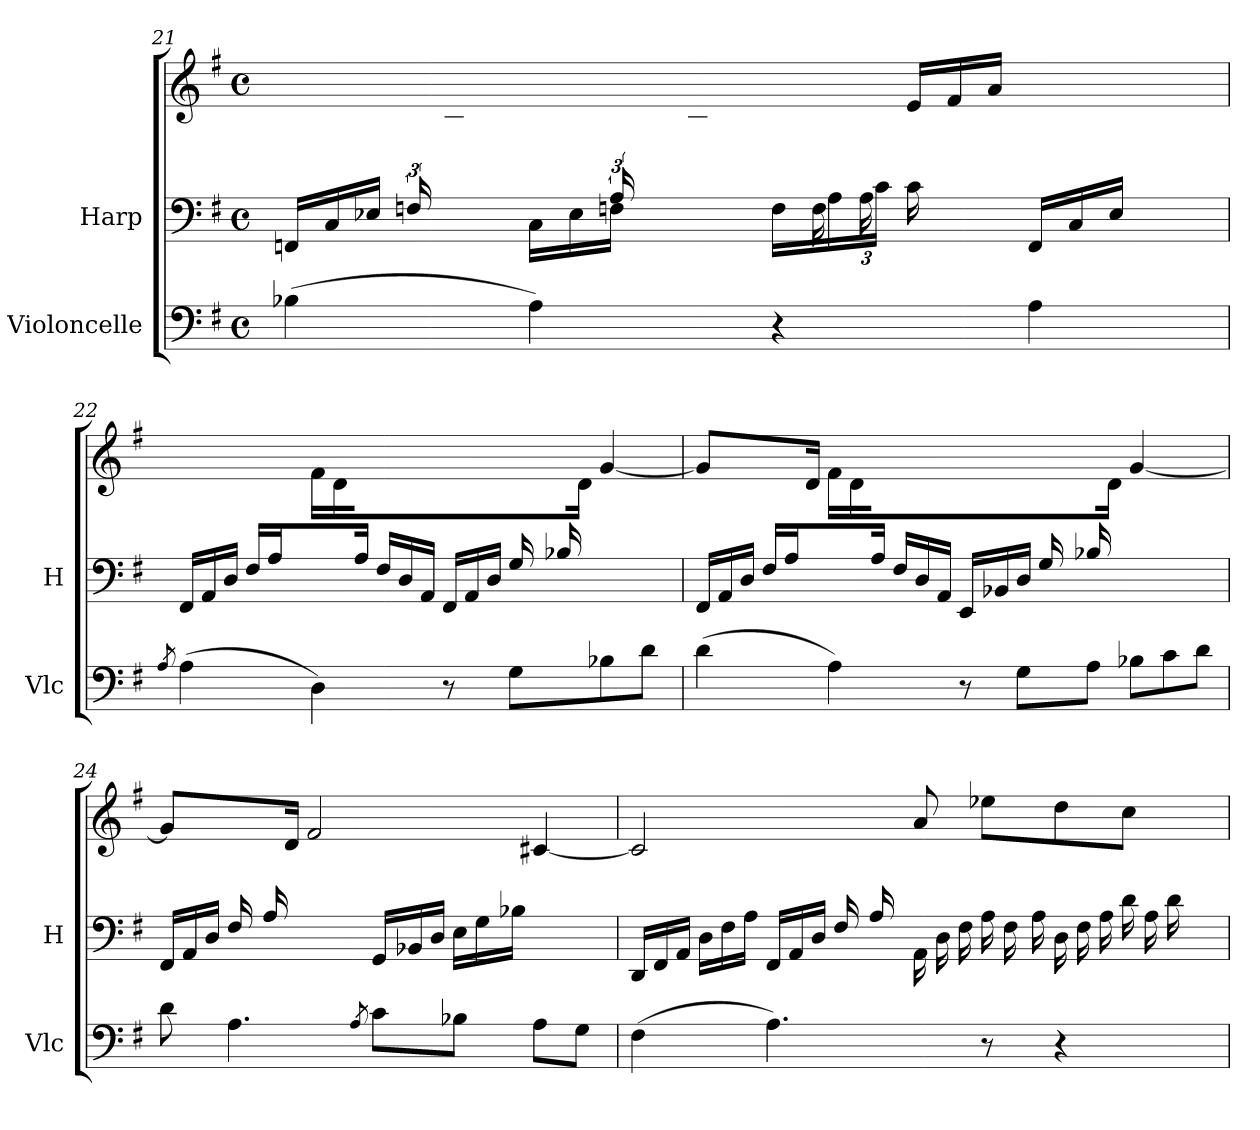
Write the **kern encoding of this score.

**kern	**kern	**kern
*part2	*part1	*part1
*staff3	*staff2	*staff1
*I"Violoncelle	*I"Harp	*
*I'Vlc	*I'H	*
*clefF4	*clefF4	*clefG2
*k[f#]	*k[f#]	*k[f#]
*M4/4	*M4/4	*M4/4
*met(c)	*met(c)	*met(c)
=21	=21	=21
*	*^	*
*	*	*Xtuplet	*
(4B-X\	8ryy	24FFn/LL	8ryy
.	.	24C/	.
.	.	24E-X/JJ	.
.	24Fn/LL	8ryy	24ryy
.	24%5ryy	.	24c\
.	.	.	24e-X\JJ
4A\)	.	24C\LL	8ryy
.	.	24E-\	.
.	.	24Fn\JJ	.
.	24A/LL	8ryy	24ryy
.	24%11ryy	.	24c\
.	.	.	24fn\JJ
4r	.	24F\LL	8ryy
.	.	24A\	.
.	.	24c\JJ	.
*	*	*	*Xtuplet
.	.	8ryy	24e-/LL
.	.	.	24f/
.	.	.	24a/JJ
4A\	.	24FF/LL	8ryy
.	.	24C/	.
.	.	24E-/JJ	.
.	24F\LL	8ryy	8ryy
.	24A\	.	.
.	24c\JJ	.	.
!!LO:LB:g=z
=22	=22	=22	=22
8qA/	.	.	.
(4A\	8ryy	24FF#/LL	8ryy
.	.	24AA/	.
.	.	24D/JJ	.
.	24F#/LL	4ryy	12ryy
.	24A/	.	.
.	8ryy	.	24d\JJ
4D\)	.	.	24f#\LL
.	.	.	24d\
.	24A/JJ	.	24ryy
.	4ryy	24F#/LL	4ryy
.	.	24D/	.
.	.	24AA/JJ	.
8r	.	24FF#/LL	.
.	.	24AA/	.
.	.	24D/JJ	.
8G\L	24G/LL	8ryy	12ryy
.	24B-X/	.	.
.	24%7ryy	.	24d\JJ
8B-X\	.	4ryy	[4g/
8d\J	.	.	.
=23	=23	=23	=23
(>4d\	8ryy	24FF#/LL	8g/]
.	.	24AA/	.
.	.	24D/JJ	.
.	24F#/LL	4ryy	12ryy
.	24A/	.	.
.	8ryy	.	24d\JJ
4A\)	.	.	24f#\LL
.	.	.	24d\
.	24A/JJ	.	24ryy
.	4ryy	24F#/LL	4ryy
.	.	24D/	.
.	.	24AA/JJ	.
*Xtuplet	*	*	*
12r	.	24EE/LL	.
.	.	24BB-X/	.
12G\L	.	24D/JJ	.
.	24G/LL	8ryy	12ryy
12A\J	24B-X/	.	.
.	24%7ryy	.	24d\JJ
12B-X\L	.	4ryy	[4g/
12c\	.	.	.
12d\J	.	.	.
=24	=24	=24	=24
8d\	8ryy	24FF#/LL	8g/]
.	.	24AA/	.
.	.	24D/JJ	.
4.A\	24F#/LL	4.ryy	12ryy
.	24A/	.	.
.	24%19ryy	.	24d\JJ
.	.	.	2f#/
8qA/	.	.	.
8c\L	.	24GG/LL	.
.	.	24BB-X/	.
.	.	24D/JJ	.
8B-X\J	.	24E\LL	.
.	.	24G\	.
.	.	24B-X\JJ	.
8A\L	.	4ryy	[4c#X/
8G\J	.	.	.
*	*v	*v	*
=25	=25	=25
*	*	*^
(4F#\	24DD/LL	2c#/]	24%11ryy
.	24FF#/	.	.
.	24AA/JJ	.	.
.	24D\LL	.	.
.	24F#\	.	.
.	24A\JJ	.	.
4.A\)	24FF#/LL	.	.
.	24AA/	.	.
.	24D/JJ	.	.
.	24F#/LL	.	.
.	24A/	.	.
.	24ryy	.	24d\JJ
.	24AA\LL	8a/	2ryy
.	24D\	.	.
.	24F#\	.	.
8r	24A\	8ee-X\L	.
.	24F#\	.	.
.	24A\JJ	.	.
4r	24D\LL	8dd\	.
.	24F#\	.	.
.	24A\	.	.
.	24d\	8cc\J	.
.	24A\	.	.
.	24d\JJ	.	.
*	*	*v	*v
=	=	=
*-	*-	*-
